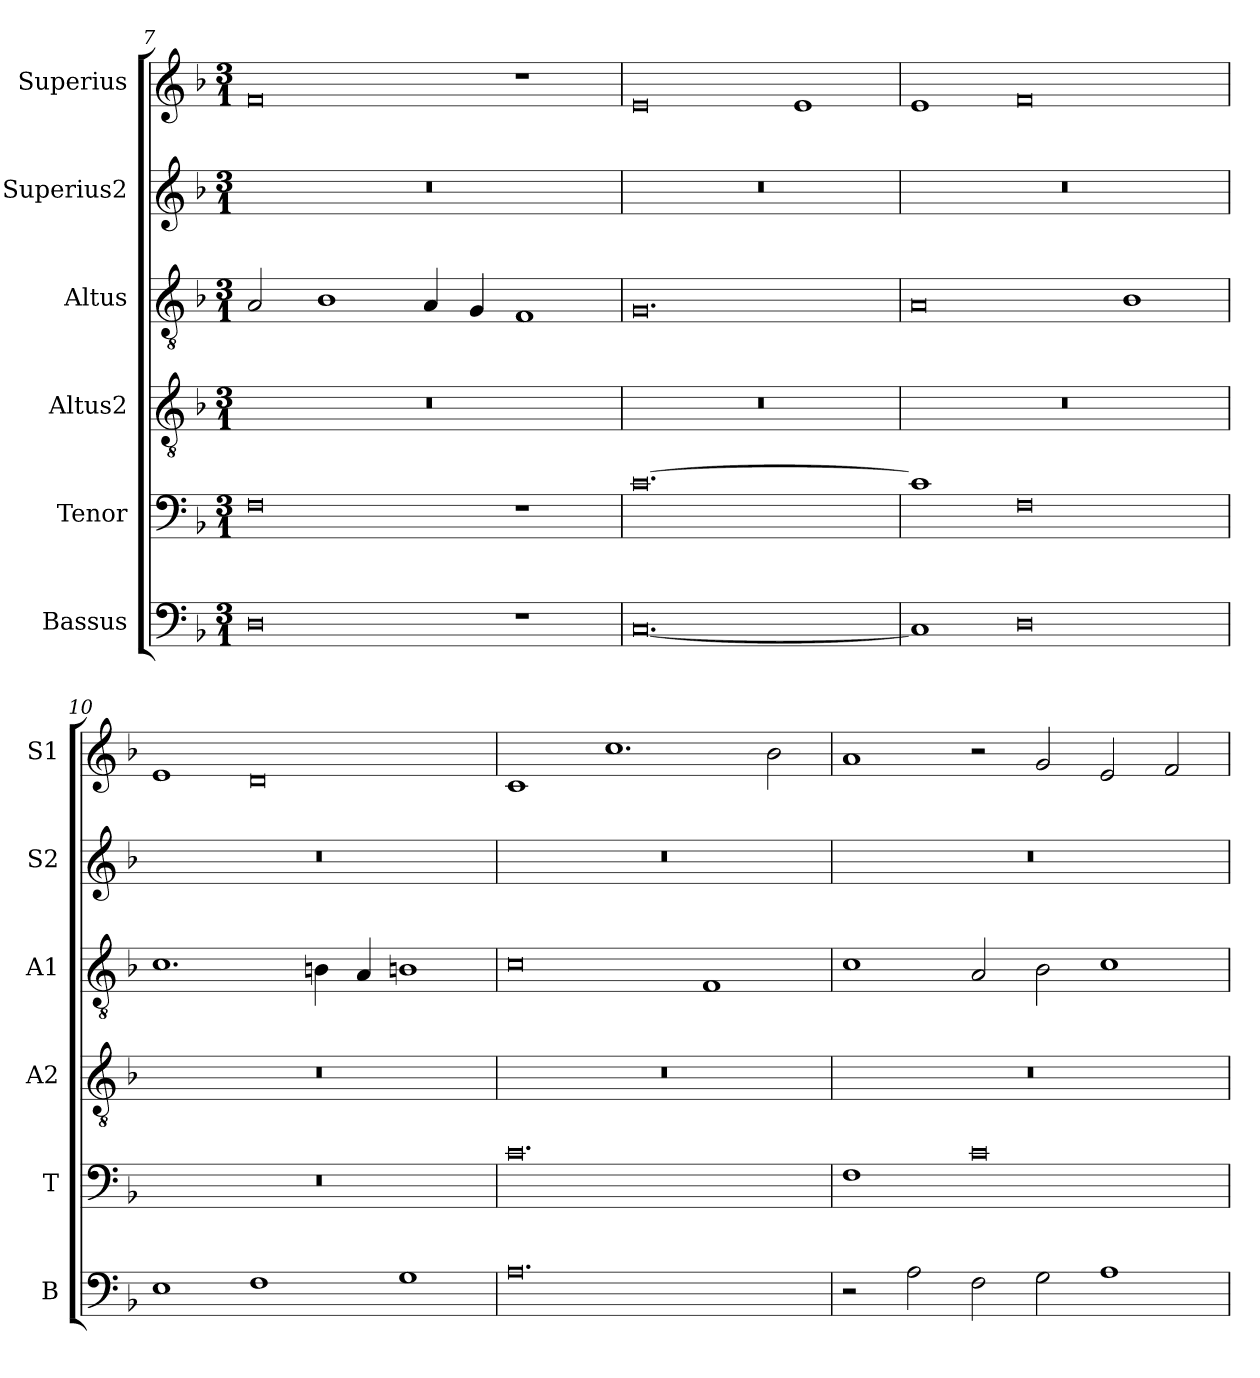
**kern	**kern	**kern	**kern	**kern	**kern
*part6	*part5	*part4	*part3	*part2	*part1
*staff6	*staff5	*staff4	*staff3	*staff2	*staff1
*I"Bassus	*I"Tenor	*I"Altus2	*I"Altus	*I"Superius2	*I"Superius
*I'B	*I'T	*I'A2	*I'A1	*I'S2	*I'S1
*clefF4	*clefF4	*clefGv2	*clefGv2	*clefG2	*clefG2
*k[b-]	*k[b-]	*k[b-]	*k[b-]	*k[b-]	*k[b-]
*M3/1	*M3/1	*M3/1	*M3/1	*M3/1	*M3/1
=7	=7	=7	=7	=7	=7
0D	0F	0.r	2A/	0.r	0f
.	.	.	1B-	.	.
.	.	.	4A/	.	.
.	.	.	4G/	.	.
1r	1r	.	1F	.	1r
=8	=8	=8	=8	=8	=8
[0.C	[0.c	0.r	0.G	0.r	0e
.	.	.	.	.	1e
=9	=9	=9	=9	=9	=9
1C]	1c]	0.r	0A	0.r	1e
0D	0F	.	.	.	0f
.	.	.	1B-	.	.
=10	=10	=10	=10	=10	=10
1E	0.r	0.r	1.c	0.r	1e
1F	.	.	.	.	0d
.	.	.	4Bn\	.	.
.	.	.	4A/	.	.
1G	.	.	1Bn	.	.
=11	=11	=11	=11	=11	=11
0.A	0.c	0.r	0c	0.r	1c
.	.	.	.	.	1.cc
.	.	.	1F	.	.
.	.	.	.	.	2b-\
=12	=12	=12	=12	=12	=12
2r	1F	0.r	1c	0.r	1a
2A\	.	.	.	.	.
2F\	0c	.	2A/	.	2r
2G\	.	.	2B-\	.	2g/
1A	.	.	1c	.	2e/
.	.	.	.	.	2f/
=	=	=	=	=	=
*-	*-	*-	*-	*-	*-
